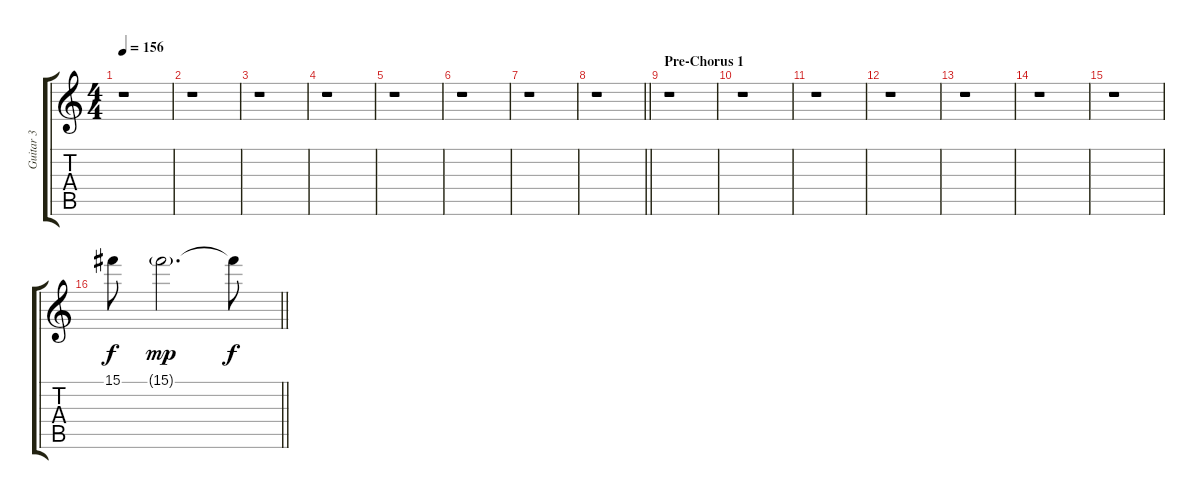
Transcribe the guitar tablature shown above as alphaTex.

\track ("Guitar 3" "Guitar 3") {instrument electricguitarjazz}
\staff {score tabs}
\tuning (Eb4 Bb3 Gb3 Db3 Ab2 Eb2) {hide}
\ts (4 4)
\tempo 156
\clef g2
\ks c
r.1{dy f} |
r.1 |
r.1 |
r.1 |
r.1 |
r.1 |
r.1 |
\barLineRight lightlight
r.1 |
\section ("" "Pre-Chorus 1")
r.1 |
r.1 |
r.1 |
r.1 |
r.1 |
r.1 |
r.1 |
\barLineRight lightlight
15.1.8 15.1{g}.2{d dy mp} 15.1{t}.8{dy f}
